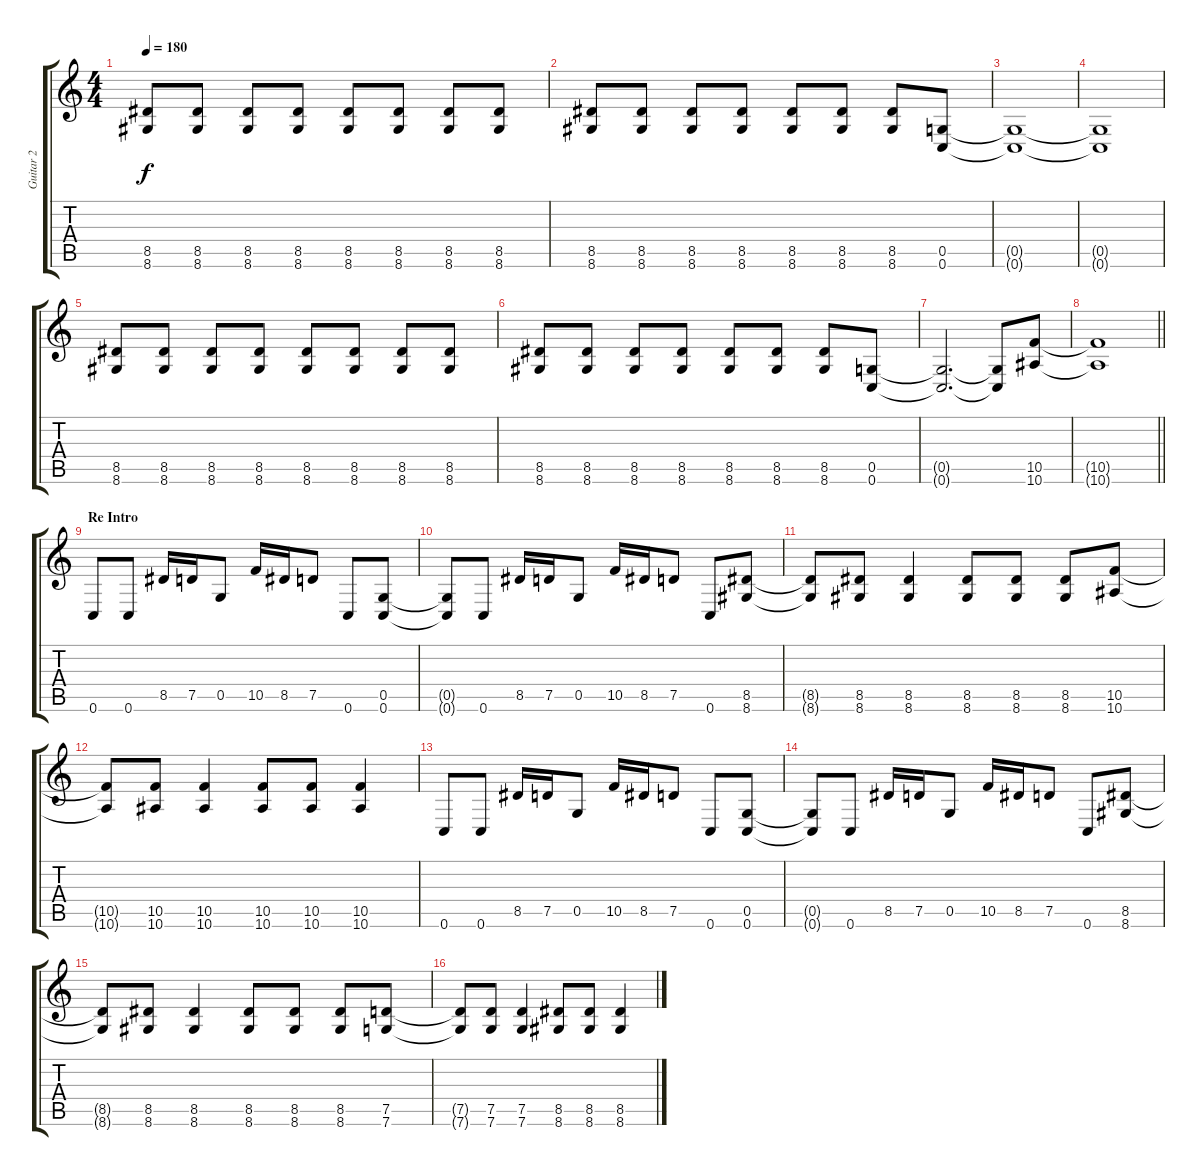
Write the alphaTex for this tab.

\track ("Guitar 2" "Guitar 2") {instrument overdrivenguitar}
\staff {score tabs}
\tuning (D4 A3 F3 C3 G2 C2) {hide}
\ts (4 4)
\tempo 180
\clef g2
\ks c
(8.5 8.6).8{dy f} (8.5 8.6).8 (8.5 8.6).8 (8.5 8.6).8 (8.5 8.6).8 (8.5 8.6).8 (8.5 8.6).8 (8.5 8.6).8 |
(8.5 8.6).8 (8.5 8.6).8 (8.5 8.6).8 (8.5 8.6).8 (8.5 8.6).8 (8.5 8.6).8 (8.5 8.6).8 (0.5 0.6).8 |
(0.5{t} 0.6{t}).1 |
(0.5{t} 0.6{t}).1 |
(8.5 8.6).8 (8.5 8.6).8 (8.5 8.6).8 (8.5 8.6).8 (8.5 8.6).8 (8.5 8.6).8 (8.5 8.6).8 (8.5 8.6).8 |
(8.5 8.6).8 (8.5 8.6).8 (8.5 8.6).8 (8.5 8.6).8 (8.5 8.6).8 (8.5 8.6).8 (8.5 8.6).8 (0.5 0.6).8 |
(0.5{t} 0.6{t}).2{d} (0.5{t} 0.6{t}).8 (10.5 10.6).8 |
\barLineRight lightlight
(10.5{t} 10.6{t}).1 |
\section ("" "Re Intro")
0.6.8 0.6.8 8.5.16 7.5.16 0.5.8 10.5.16 8.5.16 7.5.8 0.6.8 (0.5 0.6).8 |
(0.5{t} 0.6{t}).8 0.6.8 8.5.16 7.5.16 0.5.8 10.5.16 8.5.16 7.5.8 0.6.8 (8.5 8.6).8 |
(8.5{t} 8.6{t}).8 (8.5 8.6).8 (8.5 8.6).4 (8.5 8.6).8 (8.5 8.6).8 (8.5 8.6).8 (10.5 10.6).8 |
(10.5{t} 10.6{t}).8 (10.5 10.6).8 (10.5 10.6).4 (10.5 10.6).8 (10.5 10.6).8 (10.5 10.6).4 |
0.6.8 0.6.8 8.5.16 7.5.16 0.5.8 10.5.16 8.5.16 7.5.8 0.6.8 (0.5 0.6).8 |
(0.5{t} 0.6{t}).8 0.6.8 8.5.16 7.5.16 0.5.8 10.5.16 8.5.16 7.5.8 0.6.8 (8.5 8.6).8 |
(8.5{t} 8.6{t}).8 (8.5 8.6).8 (8.5 8.6).4 (8.5 8.6).8 (8.5 8.6).8 (8.5 8.6).8 (7.5 7.6).8 |
(7.5{t} 7.6{t}).8 (7.5 7.6).8 (7.5 7.6).4 (8.5 8.6).8 (8.5 8.6).8 (8.5 8.6).4
